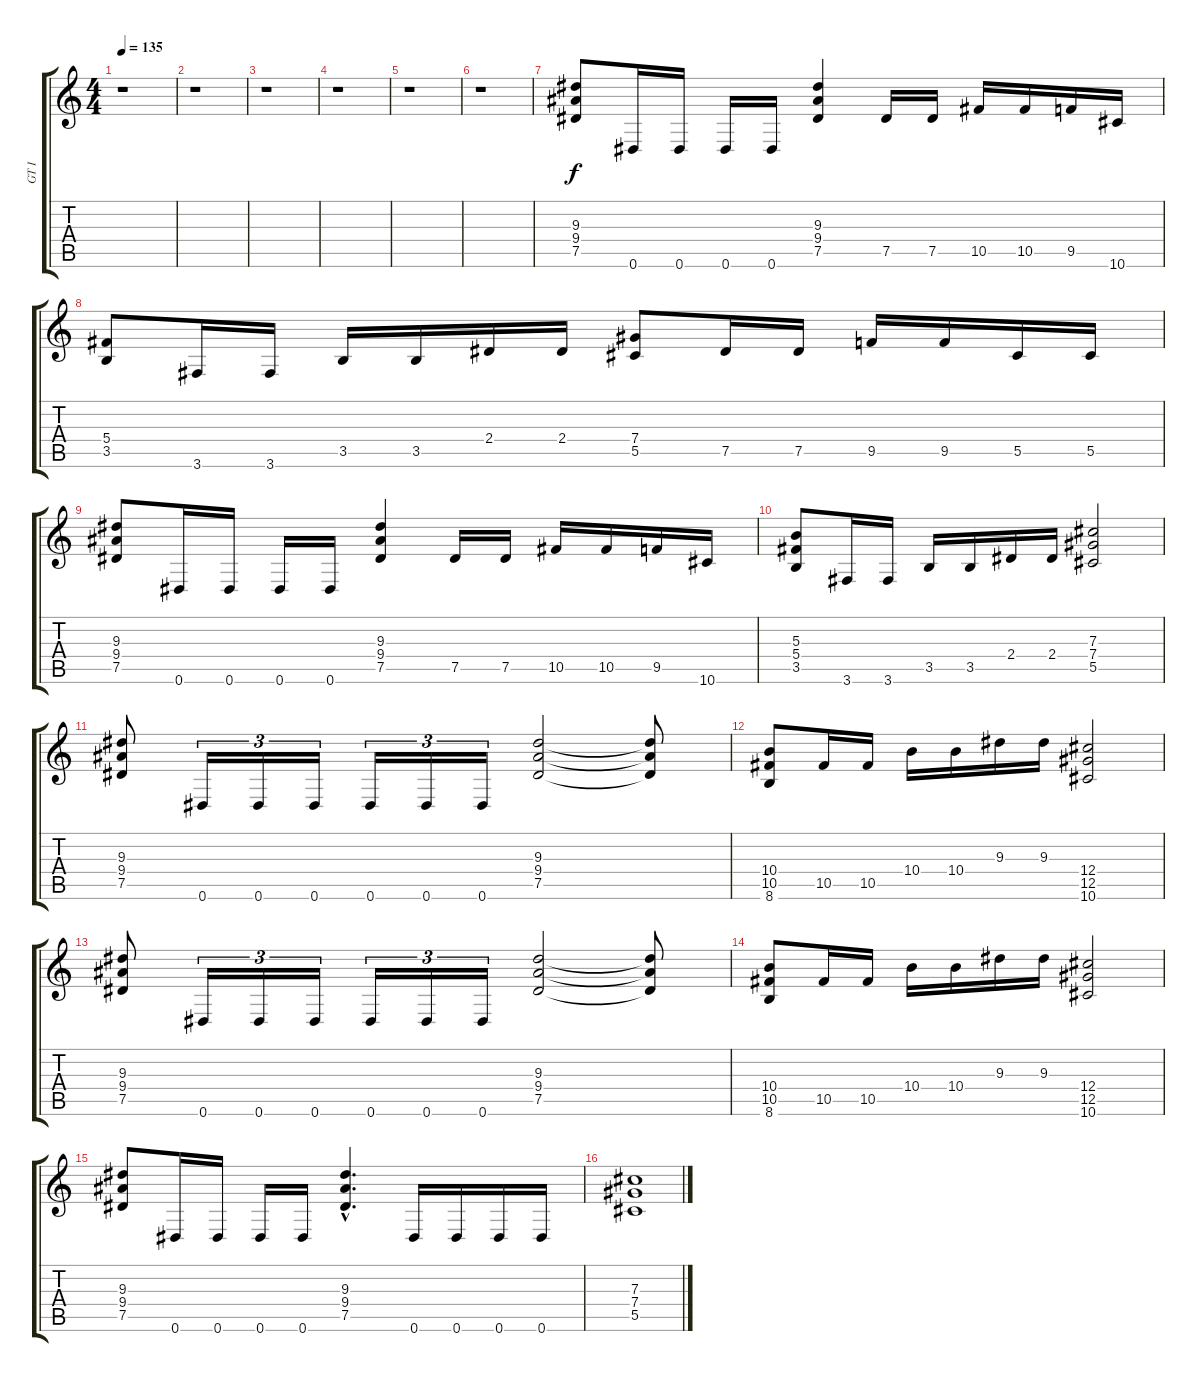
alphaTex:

\track ("GT I" "GT I") {instrument distortionguitar}
\staff {score tabs}
\tuning (Eb4 Bb3 Gb3 Db3 Ab2 Eb2) {hide}
\ts (4 4)
\tempo 135
\clef g2
\ks c
r.1{dy f instrument distortionguitar} |
r.1 |
r.1 |
r.1 |
r.1 |
r.1 |
(9.3 9.4 7.5).8 0.6.16 0.6.16 0.6.16 0.6.16 (9.3 9.4 7.5).4 7.5.16 7.5.16 10.5.16 10.5.16 9.5.16 10.6.16 |
(5.4 3.5).8 3.6.16 3.6.16 3.5.16 3.5.16 2.4.16 2.4.16 (7.4 5.5).8 7.5.16 7.5.16 9.5.16 9.5.16 5.5.16 5.5.16 |
(9.3 9.4 7.5).8 0.6.16 0.6.16 0.6.16 0.6.16 (9.3 9.4 7.5).4 7.5.16 7.5.16 10.5.16 10.5.16 9.5.16 10.6.16 |
(5.3 5.4 3.5).8 3.6.16 3.6.16 3.5.16 3.5.16 2.4.16 2.4.16 (7.3 7.4 5.5).2 |
(9.3 9.4 7.5).8 0.6.16{tu (3 2)} 0.6.16{tu (3 2)} 0.6.16{tu (3 2)} 0.6.16{tu (3 2)} 0.6.16{tu (3 2)} 0.6.16{tu (3 2)} (9.3 9.4 7.5).2 (9.3{t} 9.4{t} 7.5{t}).8 |
(10.4 10.5 8.6).8 10.5.16 10.5.16 10.4.16 10.4.16 9.3.16 9.3.16 (12.4 12.5 10.6).2 |
(9.3 9.4 7.5).8 0.6.16{tu (3 2)} 0.6.16{tu (3 2)} 0.6.16{tu (3 2)} 0.6.16{tu (3 2)} 0.6.16{tu (3 2)} 0.6.16{tu (3 2)} (9.3 9.4 7.5).2 (9.3{t} 9.4{t} 7.5{t}).8 |
(10.4 10.5 8.6).8 10.5.16 10.5.16 10.4.16 10.4.16 9.3.16 9.3.16 (12.4 12.5 10.6).2 |
(9.3 9.4 7.5).8 0.6.16 0.6.16 0.6.16 0.6.16 (9.3{hac} 9.4{hac} 7.5{hac}).4{d} 0.6.16 0.6.16 0.6.16 0.6.16 |
(7.3 7.4 5.5).1
